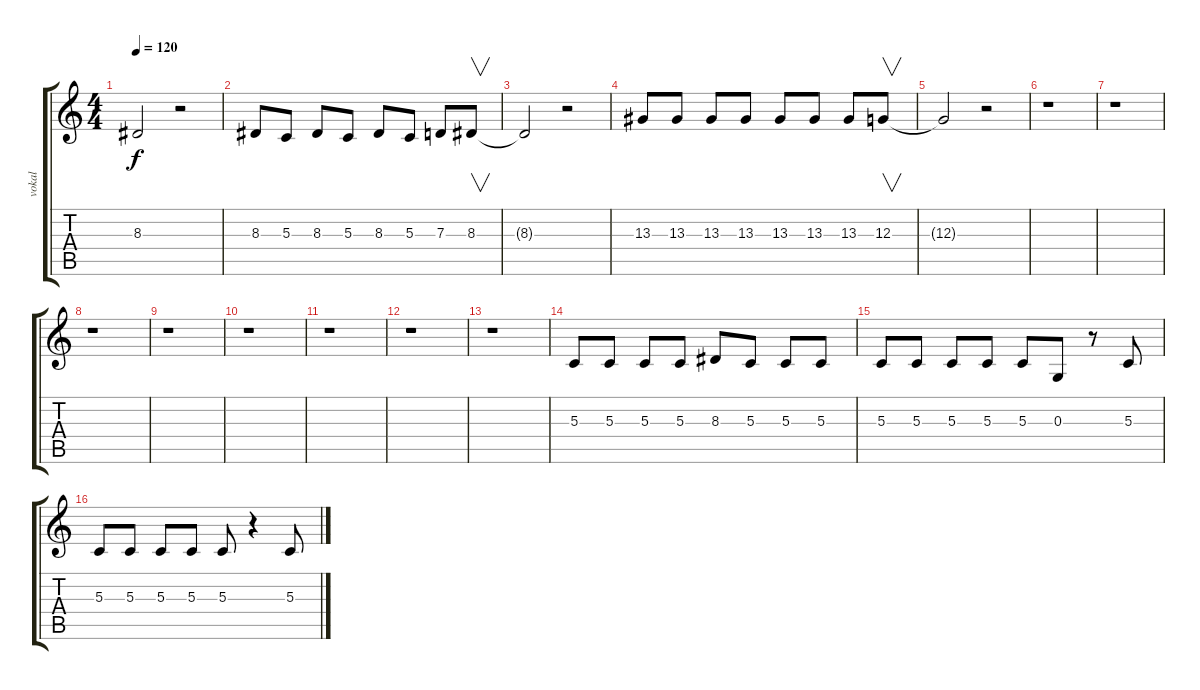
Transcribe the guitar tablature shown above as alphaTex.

\track ("vokal" "vokal") {instrument pizzicatostrings}
\staff {score tabs}
\tuning (E4 B3 G3 D3 A2 E2) {hide}
\ts (4 4)
\tempo 120
\clef g2
\ks c
8.3{t}.2{dy f} r.2 |
8.3.8 5.3.8 8.3.8 5.3.8 8.3.8 5.3.8 7.3.8 8.3.8{v} |
8.3{t}.2 r.2 |
13.3.8 13.3.8 13.3.8 13.3.8 13.3.8 13.3.8 13.3.8 12.3.8{v} |
12.3{t}.2 r.2 |
r.1 |
r.1 |
r.1 |
r.1 |
r.1 |
r.1 |
r.1 |
r.1 |
5.3.8 5.3.8 5.3.8 5.3.8 8.3.8 5.3.8 5.3.8 5.3.8 |
5.3.8 5.3.8 5.3.8 5.3.8 5.3.8 0.3.8 r.8 5.3.8 |
5.3.8 5.3.8 5.3.8 5.3.8 5.3.8 r.4 5.3.8
